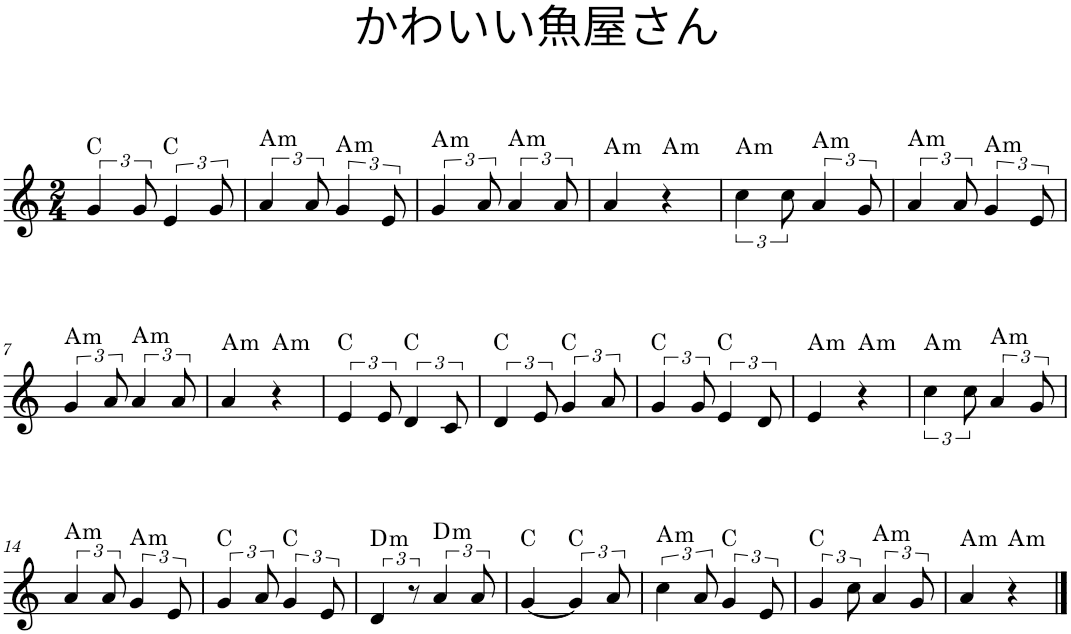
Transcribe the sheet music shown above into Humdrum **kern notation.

**kern	**harte
*part1	*part1
*staff1	*
*I"Piano	*
*I'Pno.	*
*clefG2	*
*k[]	*
*M2/4	*
=1	=1
6g/	C:maj
12g/	.
6e/	C:maj
12g/	.
=2	=2
!	!LO:H:kt=m
6a/	A:min
12a/	.
!	!LO:H:kt=m
6g/	A:min
12e/	.
=3	=3
!	!LO:H:kt=m
6g/	A:min
12a/	.
!	!LO:H:kt=m
6a/	A:min
12a/	.
=4	=4
!	!LO:H:kt=m
4a/	A:min
!	!LO:H:kt=m
4r	A:min
=5	=5
!	!LO:H:kt=m
6cc\	A:min
12cc\	.
!	!LO:H:kt=m
6a/	A:min
12g/	.
=6	=6
!	!LO:H:kt=m
6a/	A:min
12a/	.
!	!LO:H:kt=m
6g/	A:min
12e/	.
!!LO:LB:g=z
=7	=7
!	!LO:H:kt=m
6g/	A:min
12a/	.
!	!LO:H:kt=m
6a/	A:min
12a/	.
=8	=8
!	!LO:H:kt=m
4a/	A:min
!	!LO:H:kt=m
4r	A:min
=9	=9
6e/	C:maj
12e/	.
6d/	C:maj
12c/	.
=10	=10
6d/	C:maj
12e/	.
6g/	C:maj
12a/	.
=11	=11
6g/	C:maj
12g/	.
6e/	C:maj
12d/	.
=12	=12
!	!LO:H:kt=m
4e/	A:min
!	!LO:H:kt=m
4r	A:min
=13	=13
!	!LO:H:kt=m
6cc\	A:min
12cc\	.
!	!LO:H:kt=m
6a/	A:min
12g/	.
!!LO:LB:g=z
=14	=14
!	!LO:H:kt=m
6a/	A:min
12a/	.
!	!LO:H:kt=m
6g/	A:min
12e/	.
=15	=15
6g/	C:maj
12a/	.
6g/	C:maj
12e/	.
=16	=16
!	!LO:H:kt=m
6d/	D:min
12r	.
!	!LO:H:kt=m
6a/	D:min
12a/	.
=17	=17
[4g/	C:maj
6g/]	C:maj
12a/	.
=18	=18
!	!LO:H:kt=m
6cc\	A:min
12a/	.
6g/	C:maj
12e/	.
=19	=19
6g/	C:maj
12cc\	.
!	!LO:H:kt=m
6a/	A:min
12g/	.
=20	=20
!	!LO:H:kt=m
4a/	A:min
!	!LO:H:kt=m
4r	A:min
==	==
*-	*-
